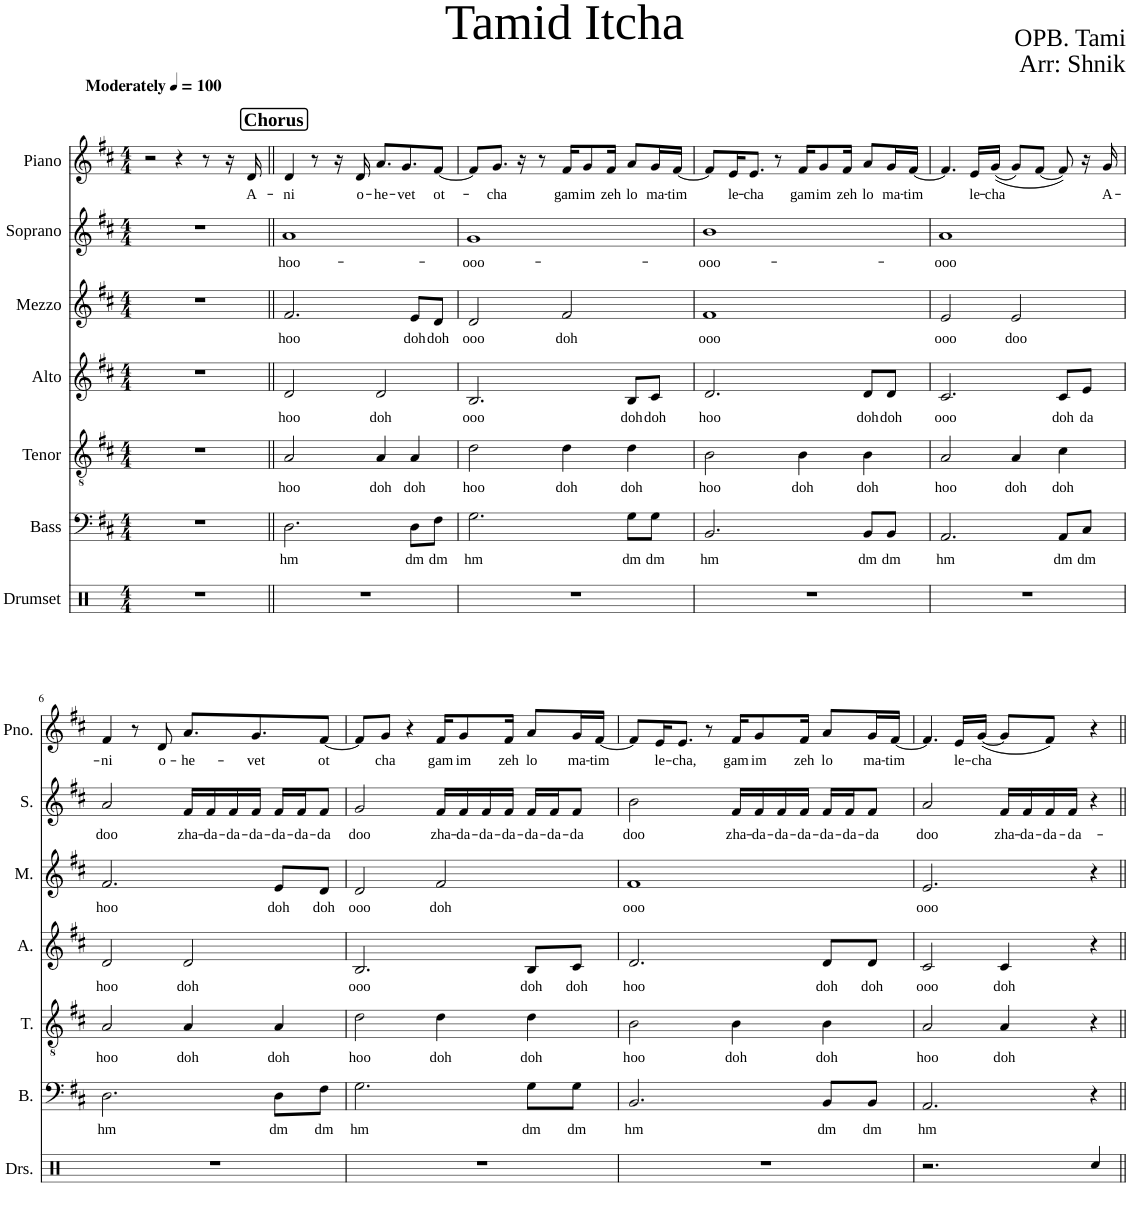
**kern	**kern	**text	**kern	**text	**kern	**text	**kern	**text	**kern	**text	**kern	**text
*part7	*part6	*part6	*part5	*part5	*part4	*part4	*part3	*part3	*part2	*part2	*part1	*part1
*staff7	*staff6	*staff6	*staff5	*staff5	*staff4	*staff4	*staff3	*staff3	*staff2	*staff2	*staff1	*staff1
*I"Drumset	*I"Bass	*	*I"Tenor	*	*I"Alto	*	*I"Mezzo	*	*I"Soprano	*	*I"Piano	*
*I'Drs.	*I'B.	*	*I'T.	*	*I'A.	*	*I'M.	*	*I'S.	*	*I'Pno.	*
*clefX	*clefF4	*	*clefGv2	*	*clefG2	*	*clefG2	*	*clefG2	*	*clefG2	*
*k[]	*k[f#c#]	*	*k[f#c#]	*	*k[f#c#]	*	*k[f#c#]	*	*k[f#c#]	*	*k[f#c#]	*
*M4/4	*M4/4	*	*M4/4	*	*M4/4	*	*M4/4	*	*M4/4	*	*M4/4	*
*MM100	*MM100	*	*MM100	*	*MM100	*	*MM100	*	*MM100	*	*MM100	*
=1	=1	=1	=1	=1	=1	=1	=1	=1	=1	=1	=1	=1
!	!	!	!	!	!	!	!	!	!	!	!LO:TX:a:B:t=Moderately	!
1r	1r	.	1r	.	1r	.	1r	.	1r	.	2r	.
.	.	.	.	.	.	.	.	.	.	.	4r	.
.	.	.	.	.	.	.	.	.	.	.	8r	.
.	.	.	.	.	.	.	.	.	.	.	16r	.
!	!	!	!	!	!	!	!	!	!	!	!	!LO:LY:b
.	.	.	.	.	.	.	.	.	.	.	16d/	A-
!!LO:REH:place=s1:a:B:cj:fs=13.6383:t=Chorus
=2||	=2||	=2||	=2||	=2||	=2||	=2||	=2||	=2||	=2||	=2||	=2||	=2||
!	!	!LO:LY:b	!	!LO:LY:b	!	!LO:LY:b	!	!LO:LY:b	!	!LO:LY:b	!	!LO:LY:b
1r	2.D\	hm	2A/	hoo	2d/	hoo	2.f#/	hoo	1a	hoo-	4d/	-ni
.	.	.	.	.	.	.	.	.	.	.	8r	.
.	.	.	.	.	.	.	.	.	.	.	16r	.
!	!	!	!	!	!	!	!	!	!	!	!	!LO:LY:b
.	.	.	.	.	.	.	.	.	.	.	16d/	o-
!	!	!	!	!LO:LY:b	!	!LO:LY:b	!	!	!	!	!	!LO:LY:b
.	.	.	4A/	doh	2d/	doh	.	.	.	.	8.a/L	-he-
!	!	!	!	!	!	!	!	!	!	!	!	!LO:LY:b
.	.	.	.	.	.	.	.	.	.	.	8.g/	-vet
!	!	!LO:LY:b	!	!LO:LY:b	!	!	!	!LO:LY:b	!	!	!	!
.	8D\L	dm	4A/	doh	.	.	8e/L	doh	.	.	.	.
!	!	!LO:LY:b	!	!	!	!	!	!LO:LY:b	!	!	!	!LO:LY:b
.	8F#\J	dm	.	.	.	.	8d/J	doh	.	.	[8f#/J	ot-
=3	=3	=3	=3	=3	=3	=3	=3	=3	=3	=3	=3	=3
!	!	!LO:LY:b	!	!LO:LY:b	!	!LO:LY:b	!	!LO:LY:b	!	!LO:LY:b	!	!
1r	2.G\	hm	2d\	hoo	2.B/	ooo	2d/	ooo	1g	-ooo-	8f#/L]	.
!	!	!	!	!	!	!	!	!	!	!	!	!LO:LY:b
.	.	.	.	.	.	.	.	.	.	.	8.g/J	cha
.	.	.	.	.	.	.	.	.	.	.	16r	.
.	.	.	.	.	.	.	.	.	.	.	8r	.
!	!	!	!	!LO:LY:b	!	!	!	!LO:LY:b	!	!	!	!LO:LY:b
.	.	.	4d\	doh	.	.	2f#/	doh	.	.	16f#/KL	gam
!	!	!	!	!	!	!	!	!	!	!	!	!LO:LY:b
.	.	.	.	.	.	.	.	.	.	.	8g/	im
!	!	!	!	!	!	!	!	!	!	!	!	!LO:LY:b
.	.	.	.	.	.	.	.	.	.	.	16f#/Jk	zeh
!	!	!LO:LY:b	!	!LO:LY:b	!	!LO:LY:b	!	!	!	!	!	!LO:LY:b
.	8G\L	dm	4d\	doh	8B/L	doh	.	.	.	.	8a/L	lo
!	!	!LO:LY:b	!	!	!	!LO:LY:b	!	!	!	!	!	!LO:LY:b
.	8G\J	dm	.	.	8c#/J	doh	.	.	.	.	16g/L	ma-
!	!	!	!	!	!	!	!	!	!	!	!	!LO:LY:b
.	.	.	.	.	.	.	.	.	.	.	[16f#/JJ	-tim
=4	=4	=4	=4	=4	=4	=4	=4	=4	=4	=4	=4	=4
!	!	!LO:LY:b	!	!LO:LY:b	!	!LO:LY:b	!	!LO:LY:b	!	!LO:LY:b	!	!
1r	2.BB/	hm	2B\	hoo	2.d/	hoo	1f#	ooo	1b	-ooo-	8f#/L]	.
!	!	!	!	!	!	!	!	!	!	!	!	!LO:LY:b
.	.	.	.	.	.	.	.	.	.	.	16e/K	le-
!	!	!	!	!	!	!	!	!	!	!	!	!LO:LY:b
.	.	.	.	.	.	.	.	.	.	.	8.e/J	-cha
.	.	.	.	.	.	.	.	.	.	.	8r	.
!	!	!	!	!LO:LY:b	!	!	!	!	!	!	!	!LO:LY:b
.	.	.	4B\	doh	.	.	.	.	.	.	16f#/KL	gam
!	!	!	!	!	!	!	!	!	!	!	!	!LO:LY:b
.	.	.	.	.	.	.	.	.	.	.	8g/	im
!	!	!	!	!	!	!	!	!	!	!	!	!LO:LY:b
.	.	.	.	.	.	.	.	.	.	.	16f#/Jk	zeh
!	!	!LO:LY:b	!	!LO:LY:b	!	!LO:LY:b	!	!	!	!	!	!LO:LY:b
.	8BB/L	dm	4B\	doh	8d/L	doh	.	.	.	.	8a/L	lo
!	!	!LO:LY:b	!	!	!	!LO:LY:b	!	!	!	!	!	!LO:LY:b
.	8BB/J	dm	.	.	8d/J	doh	.	.	.	.	16g/L	ma-
!	!	!	!	!	!	!	!	!	!	!	!	!LO:LY:b
.	.	.	.	.	.	.	.	.	.	.	[16f#/JJ	-tim
=5	=5	=5	=5	=5	=5	=5	=5	=5	=5	=5	=5	=5
!	!	!LO:LY:b	!	!LO:LY:b	!	!LO:LY:b	!	!LO:LY:b	!	!LO:LY:b	!	!
1r	2.AA/	hm	2A/	hoo	2.c#/	ooo	2e/	ooo	1a	-ooo	4.f#/]	.
!	!	!	!	!	!	!	!	!	!	!	!	!LO:LY:b
.	.	.	.	.	.	.	.	.	.	.	16e/LL	le-
!	!	!	!	!	!	!	!	!	!	!	!	!LO:LY:b
.	.	.	.	.	.	.	.	.	.	.	((16g/JJ	-cha
!	!	!	!	!LO:LY:b	!	!	!	!LO:LY:b	!	!	!	!
.	.	.	4A/	doh	.	.	2e/	doo	.	.	8g/L)	.
.	.	.	.	.	.	.	.	.	.	.	[8f#/J	.
!	!	!LO:LY:b	!	!LO:LY:b	!	!LO:LY:b	!	!	!	!	!	!
.	8AA/L	dm	4c#\	doh	8c#/L	doh	.	.	.	.	8f#/])	.
!	!	!LO:LY:b	!	!	!	!LO:LY:b	!	!	!	!	!	!
.	8C#/J	dm	.	.	8e/J	da	.	.	.	.	16r	.
!	!	!	!	!	!	!	!	!	!	!	!	!LO:LY:b
.	.	.	.	.	.	.	.	.	.	.	16g/	A-
!!LO:LB:g=z
=6	=6	=6	=6	=6	=6	=6	=6	=6	=6	=6	=6	=6
!	!	!LO:LY:b	!	!LO:LY:b	!	!LO:LY:b	!	!LO:LY:b	!	!LO:LY:b	!	!LO:LY:b
1r	2.D\	hm	2A/	hoo	2d/	hoo	2.f#/	hoo	2a/	doo	4f#/	-ni
.	.	.	.	.	.	.	.	.	.	.	8r	.
!	!	!	!	!	!	!	!	!	!	!	!	!LO:LY:b
.	.	.	.	.	.	.	.	.	.	.	8d/	o-
!	!	!	!	!LO:LY:b	!	!LO:LY:b	!	!	!	!LO:LY:b	!	!LO:LY:b
.	.	.	4A/	doh	2d/	doh	.	.	16f#/LL	zha-	8.a/L	-he-
!	!	!	!	!	!	!	!	!	!	!LO:LY:b	!	!
.	.	.	.	.	.	.	.	.	16f#/	-da-	.	.
!	!	!	!	!	!	!	!	!	!	!LO:LY:b	!	!
.	.	.	.	.	.	.	.	.	16f#/	-da-	.	.
!	!	!	!	!	!	!	!	!	!	!LO:LY:b	!	!LO:LY:b
.	.	.	.	.	.	.	.	.	16f#/JJ	-da-	8.g/	-vet
!	!	!LO:LY:b	!	!LO:LY:b	!	!	!	!LO:LY:b	!	!LO:LY:b	!	!
.	8D\L	dm	4A/	doh	.	.	8e/L	doh	16f#/LL	-da-	.	.
!	!	!	!	!	!	!	!	!	!	!LO:LY:b	!	!
.	.	.	.	.	.	.	.	.	16f#/J	-da-	.	.
!	!	!LO:LY:b	!	!	!	!	!	!LO:LY:b	!	!LO:LY:b	!	!LO:LY:b
.	8F#\J	dm	.	.	.	.	8d/J	doh	8f#/J	-da	[8f#/J	ot
=7	=7	=7	=7	=7	=7	=7	=7	=7	=7	=7	=7	=7
!	!	!LO:LY:b	!	!LO:LY:b	!	!LO:LY:b	!	!LO:LY:b	!	!LO:LY:b	!	!
1r	2.G\	hm	2d\	hoo	2.B/	ooo	2d/	ooo	2g/	doo	8f#/L]	.
!	!	!	!	!	!	!	!	!	!	!	!	!LO:LY:b
.	.	.	.	.	.	.	.	.	.	.	8g/J	cha
.	.	.	.	.	.	.	.	.	.	.	4r	.
!	!	!	!	!LO:LY:b	!	!	!	!LO:LY:b	!	!LO:LY:b	!	!LO:LY:b
.	.	.	4d\	doh	.	.	2f#/	doh	16f#/LL	zha-	16f#/KL	gam
!	!	!	!	!	!	!	!	!	!	!LO:LY:b	!	!LO:LY:b
.	.	.	.	.	.	.	.	.	16f#/	-da-	8g/	im
!	!	!	!	!	!	!	!	!	!	!LO:LY:b	!	!
.	.	.	.	.	.	.	.	.	16f#/	-da-	.	.
!	!	!	!	!	!	!	!	!	!	!LO:LY:b	!	!LO:LY:b
.	.	.	.	.	.	.	.	.	16f#/JJ	-da-	16f#/Jk	zeh
!	!	!LO:LY:b	!	!LO:LY:b	!	!LO:LY:b	!	!	!	!LO:LY:b	!	!LO:LY:b
.	8G\L	dm	4d\	doh	8B/L	doh	.	.	16f#/LL	-da-	8a/L	lo
!	!	!	!	!	!	!	!	!	!	!LO:LY:b	!	!
.	.	.	.	.	.	.	.	.	16f#/J	-da-	.	.
!	!	!LO:LY:b	!	!	!	!LO:LY:b	!	!	!	!LO:LY:b	!	!LO:LY:b
.	8G\J	dm	.	.	8c#/J	doh	.	.	8f#/J	-da	16g/L	ma-
!	!	!	!	!	!	!	!	!	!	!	!	!LO:LY:b
.	.	.	.	.	.	.	.	.	.	.	[16f#/JJ	-tim
=8	=8	=8	=8	=8	=8	=8	=8	=8	=8	=8	=8	=8
!	!	!LO:LY:b	!	!LO:LY:b	!	!LO:LY:b	!	!LO:LY:b	!	!LO:LY:b	!	!
1r	2.BB/	hm	2B\	hoo	2.d/	hoo	1f#	ooo	2b\	doo	8f#/L]	.
!	!	!	!	!	!	!	!	!	!	!	!	!LO:LY:b
.	.	.	.	.	.	.	.	.	.	.	16e/K	le-
!	!	!	!	!	!	!	!	!	!	!	!	!LO:LY:b
.	.	.	.	.	.	.	.	.	.	.	8.e/J	-cha,
.	.	.	.	.	.	.	.	.	.	.	8r	.
!	!	!	!	!LO:LY:b	!	!	!	!	!	!LO:LY:b	!	!LO:LY:b
.	.	.	4B\	doh	.	.	.	.	16f#/LL	zha-	16f#/KL	gam
!	!	!	!	!	!	!	!	!	!	!LO:LY:b	!	!LO:LY:b
.	.	.	.	.	.	.	.	.	16f#/	-da-	8g/	im
!	!	!	!	!	!	!	!	!	!	!LO:LY:b	!	!
.	.	.	.	.	.	.	.	.	16f#/	-da-	.	.
!	!	!	!	!	!	!	!	!	!	!LO:LY:b	!	!LO:LY:b
.	.	.	.	.	.	.	.	.	16f#/JJ	-da-	16f#/Jk	zeh
!	!	!LO:LY:b	!	!LO:LY:b	!	!LO:LY:b	!	!	!	!LO:LY:b	!	!LO:LY:b
.	8BB/L	dm	4B\	doh	8d/L	doh	.	.	16f#/LL	-da-	8a/L	lo
!	!	!	!	!	!	!	!	!	!	!LO:LY:b	!	!
.	.	.	.	.	.	.	.	.	16f#/J	-da-	.	.
!	!	!LO:LY:b	!	!	!	!LO:LY:b	!	!	!	!LO:LY:b	!	!LO:LY:b
.	8BB/J	dm	.	.	8d/J	doh	.	.	8f#/J	-da	16g/L	ma-
!	!	!	!	!	!	!	!	!	!	!	!	!LO:LY:b
.	.	.	.	.	.	.	.	.	.	.	[16f#/JJ	-tim
=9	=9	=9	=9	=9	=9	=9	=9	=9	=9	=9	=9	=9
!	!	!LO:LY:b	!	!LO:LY:b	!	!LO:LY:b	!	!LO:LY:b	!	!LO:LY:b	!	!
2.r	2.AA/	hm	2A/	hoo	2c#/	ooo	2.e/	ooo	2a/	doo	4.f#/]	.
!	!	!	!	!	!	!	!	!	!	!	!	!LO:LY:b
.	.	.	.	.	.	.	.	.	.	.	16e/LL	le-
!	!	!	!	!	!	!	!	!	!	!	!	!LO:LY:b
.	.	.	.	.	.	.	.	.	.	.	([16g/JJ	-cha
!	!	!	!	!LO:LY:b	!	!LO:LY:b	!	!	!	!LO:LY:b	!	!
.	.	.	4A/	doh	4c#/	doh	.	.	16f#/LL	zha-	8g/L]	.
!	!	!	!	!	!	!	!	!	!	!LO:LY:b	!	!
.	.	.	.	.	.	.	.	.	16f#/	-da-	.	.
!	!	!	!	!	!	!	!	!	!	!LO:LY:b	!	!
.	.	.	.	.	.	.	.	.	16f#/	-da-	8f#/J)	.
!	!	!	!	!	!	!	!	!	!	!LO:LY:b	!	!
.	.	.	.	.	.	.	.	.	16f#/JJ	-da-	.	.
4Rcc/	4r	.	4r	.	4r	.	4r	.	4r	.	4r	.
=||	=||	=||	=||	=||	=||	=||	=||	=||	=||	=||	=||	=||
*-	*-	*-	*-	*-	*-	*-	*-	*-	*-	*-	*-	*-
